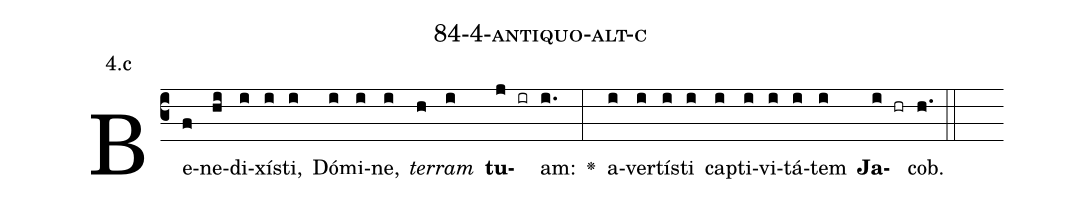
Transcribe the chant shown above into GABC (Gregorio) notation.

name: 84-4-antiquo-alt-c;
annotation: 4.c;
%%
(c3)Be(f)ne(hi)di(i)xís(i)ti,(i) Dó(i)mi(i)ne,(i) <i>ter</i>(h)<i>ram</i>(i) <b>tu</b>(j ir)am:(i.) <v>\greheightstar</v>(:) a(i)ver(i)tís(i)ti(i) cap(i)ti(i)vi(i)tá(i)tem(i) <b>Ja</b>(i hr)cob.(h.) (::)


%E(i) u(i) o(i) u(i) a(i) e.(h.) (::)
